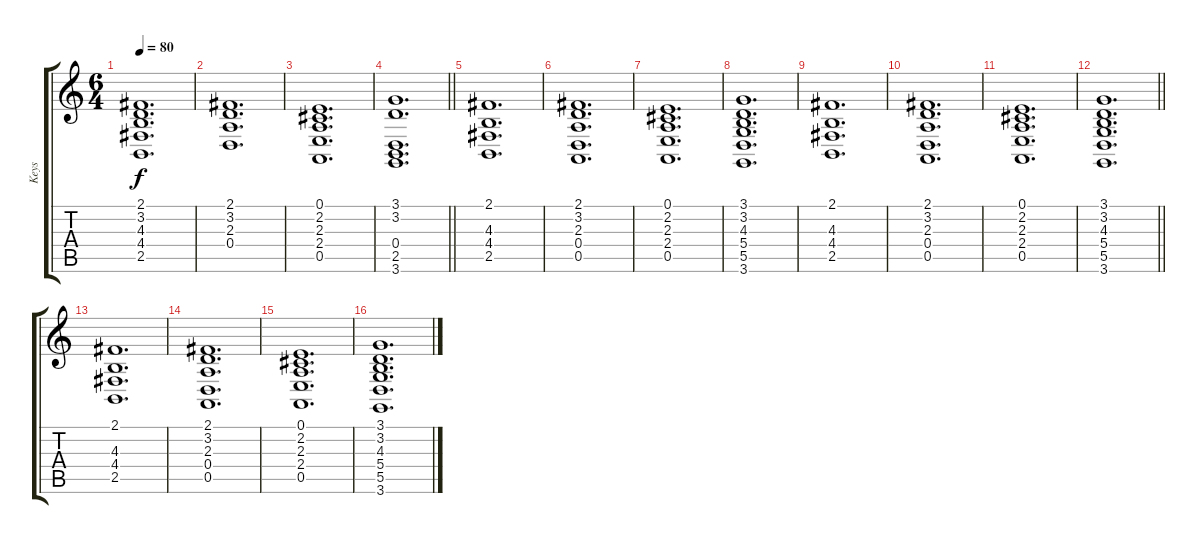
\track ("Keys" "Keys") {instrument stringensemble1}
\staff {score tabs}
\tuning (E4 B3 G3 D3 A2 E2) {hide}
\ts (6 4)
\tempo 80
\clef g2
\ks c
(2.1 3.2 4.3 4.4 2.5).1{d dy f} |
(2.1 3.2 2.3 0.4).1{d} |
(0.1 2.2 2.3 2.4 0.5).1{d} |
\barLineRight lightlight
(3.1 3.2 0.4 2.5 3.6).1{d} |
\section ("" "")
(2.1 4.3 4.4 2.5).1{d} |
(2.1 3.2 2.3 0.4 0.5).1{d} |
(0.1 2.2 2.3 2.4 0.5).1{d} |
(3.1 3.2 4.3 5.4 5.5 3.6).1{d} |
(2.1 4.3 4.4 2.5).1{d} |
(2.1 3.2 2.3 0.4 0.5).1{d} |
(0.1 2.2 2.3 2.4 0.5).1{d} |
\barLineRight lightlight
(3.1 3.2 4.3 5.4 5.5 3.6).1{d} |
\section ("" "")
(2.1 4.3 4.4 2.5).1{d} |
(2.1 3.2 2.3 0.4 0.5).1{d} |
(0.1 2.2 2.3 2.4 0.5).1{d} |
(3.1 3.2 4.3 5.4 5.5 3.6).1{d}
